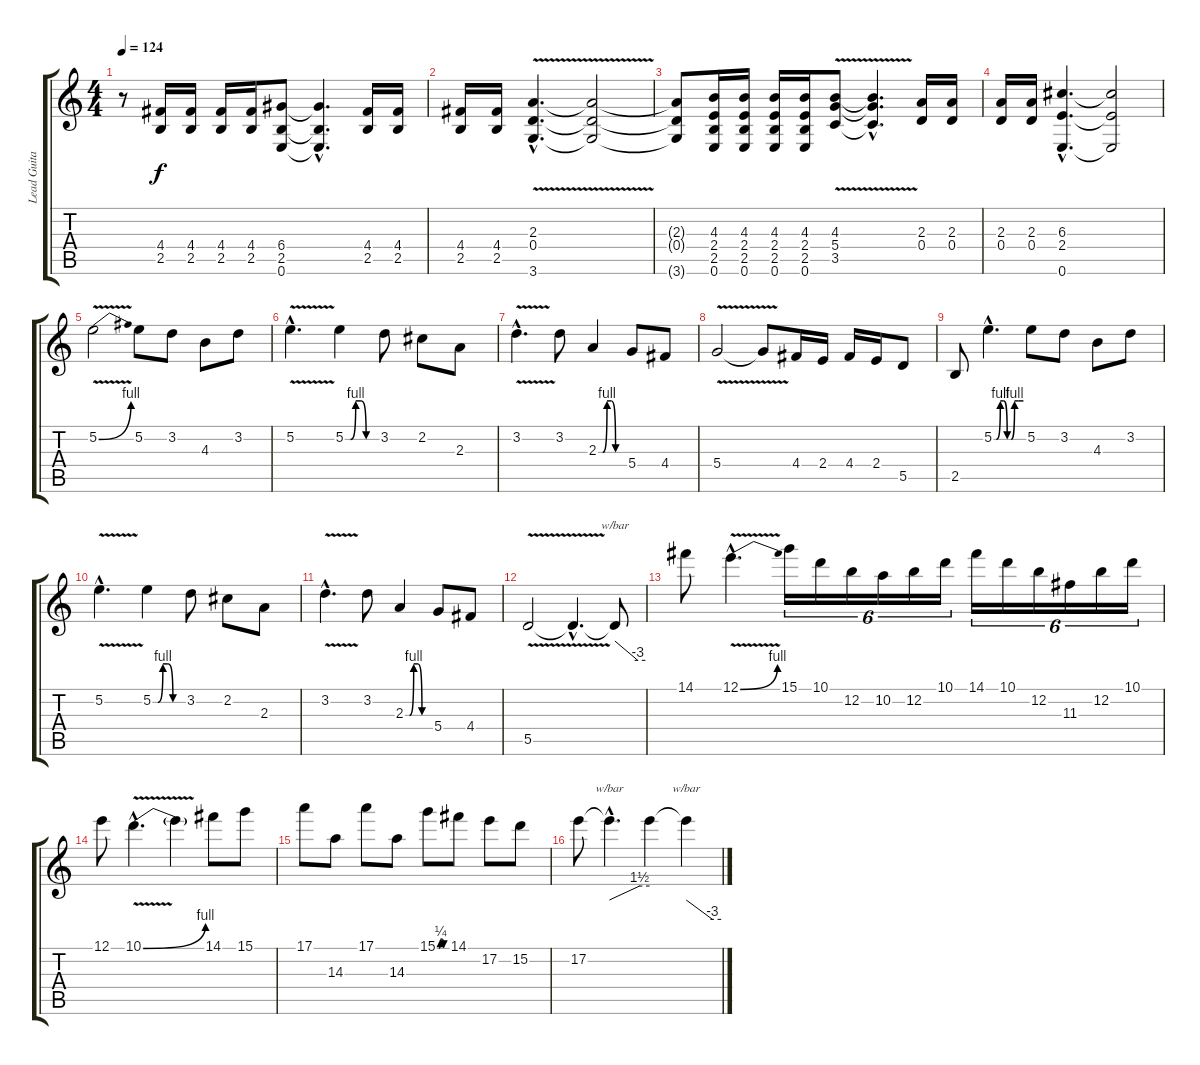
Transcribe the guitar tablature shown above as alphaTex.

\track ("Lead Guitar" "Lead Guita") {instrument overdrivenguitar}
\staff {score tabs}
\tuning (E4 B3 G3 D3 A2 E2) {hide}
\ts (4 4)
\tempo 124
\clef g2
\ks c
r.8{dy f} (4.4 2.5).16 (4.4 2.5).16 (4.4 2.5).16 (4.4 2.5).16 (6.4 2.5 0.6).8 (6.4{hac t} 2.5{hac t} 0.6{hac t}).4{d} (4.4 2.5).16 (4.4 2.5).16 |
(4.4 2.5).16 (4.4 2.5).16 (2.3{v hac} 0.4{v hac} 3.6{v hac}).4{d} (2.3{t} 0.4{t} 3.6{t}).2 |
(2.3{t} 0.4{t} 3.6{t}).8 (4.3 2.4 2.5 0.6).16 (4.3 2.4 2.5 0.6).16 (4.3 2.4 2.5 0.6).16 (4.3 2.4 2.5 0.6).16 (4.3{v} 5.4{v} 3.5{v}).8 (4.3{hac t} 5.4{hac t} 3.5{hac t}).4{d} (2.3 0.4).16 (2.3 0.4).16 |
(2.3 0.4).16 (2.3 0.4).16 (6.3{hac} 2.4{hac} 0.6{hac}).4{d} (6.3{t} 2.4{t} 0.6{t}).2 |
5.2{be (bend 0 0 60 4) v}.2 5.2.8 3.2.8 4.3.8 3.2.8 |
5.2{v hac}.4{d} 5.2{be (custom 0 0 10 0 20 4 30 4 40 0 45 0 60 0)}.4 3.2.8 2.2.8 2.3.8 |
3.2{v hac}.4{d} 3.2.8 2.3{be (custom 0 0 10 0 20 4 30 4 40 0 45 0 60 0)}.4 5.4.8 4.4.8 |
5.4{v}.2 5.4{t}.8 4.4.16 2.4.16 4.4.16 2.4.16 5.5.8 |
2.5.8 5.2{be (custom 0 0 5 0 13 4 20 4 27 0 30 0 35 0 42 4 45 4 50 4 60 4) hac}.4{d} 5.2.8 3.2.8 4.3.8 3.2.8 |
5.2{v hac}.4{d} 5.2{be (custom 0 0 10 0 20 4 30 4 40 0 45 0 60 0)}.4 3.2.8 2.2.8 2.3.8 |
3.2{v hac}.4{d} 3.2.8 2.3{be (custom 0 0 10 0 20 4 30 4 40 0 45 0 60 0)}.4 5.4.8 4.4.8 |
5.5{v}.2 5.5{hac t}.4{d} 5.5{t}.8{tbe (custom default 0 0 45 -12 60 -12)} |
14.1.8 12.1{be (bend 0 0 60 4) v hac}.4{d} 15.1.16{tu (6 4)} 10.1.16{tu (6 4)} 12.2.16{tu (6 4)} 10.2.16{tu (6 4)} 12.2.16{tu (6 4)} 10.1.16{tu (6 4)} 14.1.16{tu (6 4)} 10.1.16{tu (6 4)} 12.2.16{tu (6 4)} 11.3.16{tu (6 4)} 12.2.16{tu (6 4)} 10.1.16{tu (6 4)} |
12.1.8 10.1{be (bend 0 0 60 4) v hac}.4{d} 10.1{t}.4 14.1.8 15.1.8 |
17.1.8 14.3.8 17.1.8 14.3.8 15.1{be (custom 0 0 10 0 20 1 30 1 40 0 45 0 60 0)}.8 14.1.8 17.2.8 15.2.8 |
17.2.8 17.2{hac t}.4{d tbe (custom default 0 0 45 6 60 6)} 17.2{t}.4 17.2{t}.4{tbe (custom default 0 0 45 -12 60 -12)}
